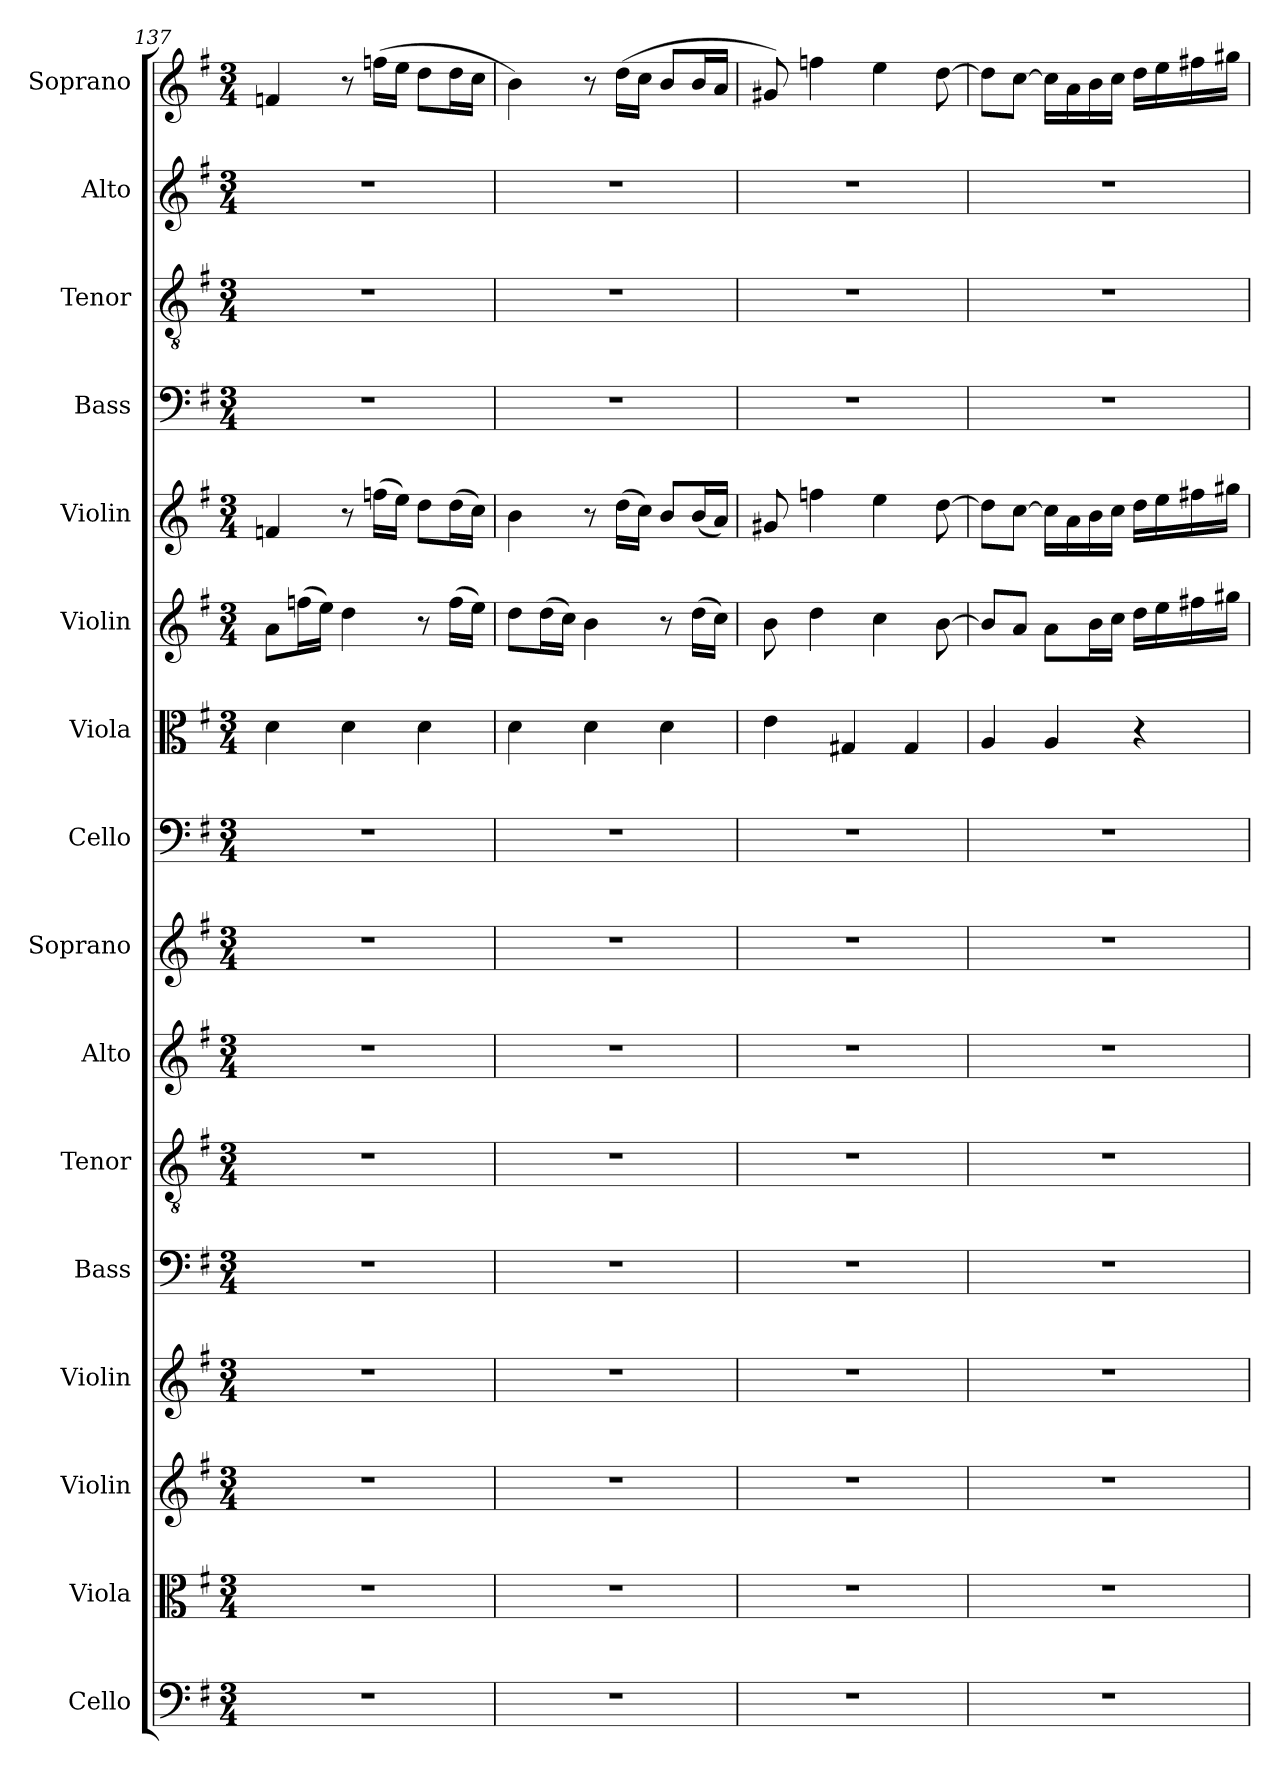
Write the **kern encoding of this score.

**kern	**kern	**kern	**kern	**kern	**kern	**kern	**kern	**kern	**kern	**kern	**kern	**kern	**kern	**kern	**kern
*part16	*part15	*part14	*part13	*part12	*part11	*part10	*part9	*part8	*part7	*part6	*part5	*part4	*part3	*part2	*part1
*staff16	*staff15	*staff14	*staff13	*staff12	*staff11	*staff10	*staff9	*staff8	*staff7	*staff6	*staff5	*staff4	*staff3	*staff2	*staff1
*I"Cello	*I"Viola	*I"Violin	*I"Violin	*I"Bass	*I"Tenor	*I"Alto	*I"Soprano	*I"Cello	*I"Viola	*I"Violin	*I"Violin	*I"Bass	*I"Tenor	*I"Alto	*I"Soprano
*	*I'Vla.	*I'Vln.	*I'Vln.	*I'B	*I'T	*I'A	*I'S	*	*I'Vla.	*I'Vln.	*I'Vln.	*I'B	*I'T	*I'A	*I'S
*clefF4	*clefC3	*clefG2	*clefG2	*clefF4	*clefGv2	*clefG2	*clefG2	*clefF4	*clefC3	*clefG2	*clefG2	*clefF4	*clefGv2	*clefG2	*clefG2
*k[f#]	*k[f#]	*k[f#]	*k[f#]	*k[f#]	*k[f#]	*k[f#]	*k[f#]	*k[f#]	*k[f#]	*k[f#]	*k[f#]	*k[f#]	*k[f#]	*k[f#]	*k[f#]
*e:	*e:	*e:	*e:	*e:	*e:	*e:	*e:	*e:	*e:	*e:	*e:	*e:	*e:	*e:	*e:
*M3/4	*M3/4	*M3/4	*M3/4	*M3/4	*M3/4	*M3/4	*M3/4	*M3/4	*M3/4	*M3/4	*M3/4	*M3/4	*M3/4	*M3/4	*M3/4
=137	=137	=137	=137	=137	=137	=137	=137	=137	=137	=137	=137	=137	=137	=137	=137
2.r	2.r	2.r	2.r	2.r	2.r	2.r	2.r	2.r	4d\	8a\L	4fn/	2.r	2.r	2.r	4fn/
.	.	.	.	.	.	.	.	.	.	(>16ffn\L	.	.	.	.	.
.	.	.	.	.	.	.	.	.	.	16ee\JJ)	.	.	.	.	.
.	.	.	.	.	.	.	.	.	4d\	4dd\	8r	.	.	.	8r
.	.	.	.	.	.	.	.	.	.	.	(>16ffn\LL	.	.	.	(>16ffn\LL
.	.	.	.	.	.	.	.	.	.	.	16ee\JJ)	.	.	.	16ee\JJ
.	.	.	.	.	.	.	.	.	4d\	8r	8dd\L	.	.	.	8dd\L
.	.	.	.	.	.	.	.	.	.	(>16ff\LL	(>16dd\L	.	.	.	16dd\L
.	.	.	.	.	.	.	.	.	.	16ee\JJ)	16cc\JJ)	.	.	.	16cc\JJ
!!LO:LB:g=z
=138	=138	=138	=138	=138	=138	=138	=138	=138	=138	=138	=138	=138	=138	=138	=138
2.r	2.r	2.r	2.r	2.r	2.r	2.r	2.r	2.r	4d\	8dd\L	4b\	2.r	2.r	2.r	4b\)
.	.	.	.	.	.	.	.	.	.	(>16dd\L	.	.	.	.	.
.	.	.	.	.	.	.	.	.	.	16cc\JJ)	.	.	.	.	.
.	.	.	.	.	.	.	.	.	4d\	4b\	8r	.	.	.	8r
.	.	.	.	.	.	.	.	.	.	.	(>16dd\LL	.	.	.	(>16dd\LL
.	.	.	.	.	.	.	.	.	.	.	16cc\JJ)	.	.	.	16cc\JJ
.	.	.	.	.	.	.	.	.	4d\	8r	8b/L	.	.	.	8b/L
.	.	.	.	.	.	.	.	.	.	(>16dd\LL	(<16b/L	.	.	.	16b/L
.	.	.	.	.	.	.	.	.	.	16cc\JJ)	16a/JJ)	.	.	.	16a/JJ
=139	=139	=139	=139	=139	=139	=139	=139	=139	=139	=139	=139	=139	=139	=139	=139
2.r	2.r	2.r	2.r	2.r	2.r	2.r	2.r	2.r	4e\	8b\	8g#X/	2.r	2.r	2.r	8g#X/)
.	.	.	.	.	.	.	.	.	.	4dd\	4ffn\	.	.	.	4ffn\
.	.	.	.	.	.	.	.	.	4G#X/	.	.	.	.	.	.
.	.	.	.	.	.	.	.	.	.	4cc\	4ee\	.	.	.	4ee\
.	.	.	.	.	.	.	.	.	4G#/	.	.	.	.	.	.
.	.	.	.	.	.	.	.	.	.	[8b\	[8dd\	.	.	.	[8dd\
=140	=140	=140	=140	=140	=140	=140	=140	=140	=140	=140	=140	=140	=140	=140	=140
2.r	2.r	2.r	2.r	2.r	2.r	2.r	2.r	2.r	4A/	8b/L]	8dd\L]	2.r	2.r	2.r	8dd\L]
.	.	.	.	.	.	.	.	.	.	8a/J	[8cc\J	.	.	.	[8cc\J
.	.	.	.	.	.	.	.	.	4A/	8a\L	16cc\LL]	.	.	.	16cc\LL]
.	.	.	.	.	.	.	.	.	.	.	16a\	.	.	.	16a\
.	.	.	.	.	.	.	.	.	.	16b\L	16b\	.	.	.	16b\
.	.	.	.	.	.	.	.	.	.	16cc\JJ	16cc\JJ	.	.	.	16cc\JJ
.	.	.	.	.	.	.	.	.	4r	16dd\LL	16dd\LL	.	.	.	16dd\LL
.	.	.	.	.	.	.	.	.	.	16ee\	16ee\	.	.	.	16ee\
.	.	.	.	.	.	.	.	.	.	16ff#X\	16ff#X\	.	.	.	16ff#X\
.	.	.	.	.	.	.	.	.	.	16gg#X\JJ	16gg#X\JJ	.	.	.	16gg#X\JJ
=	=	=	=	=	=	=	=	=	=	=	=	=	=	=	=
*-	*-	*-	*-	*-	*-	*-	*-	*-	*-	*-	*-	*-	*-	*-	*-
